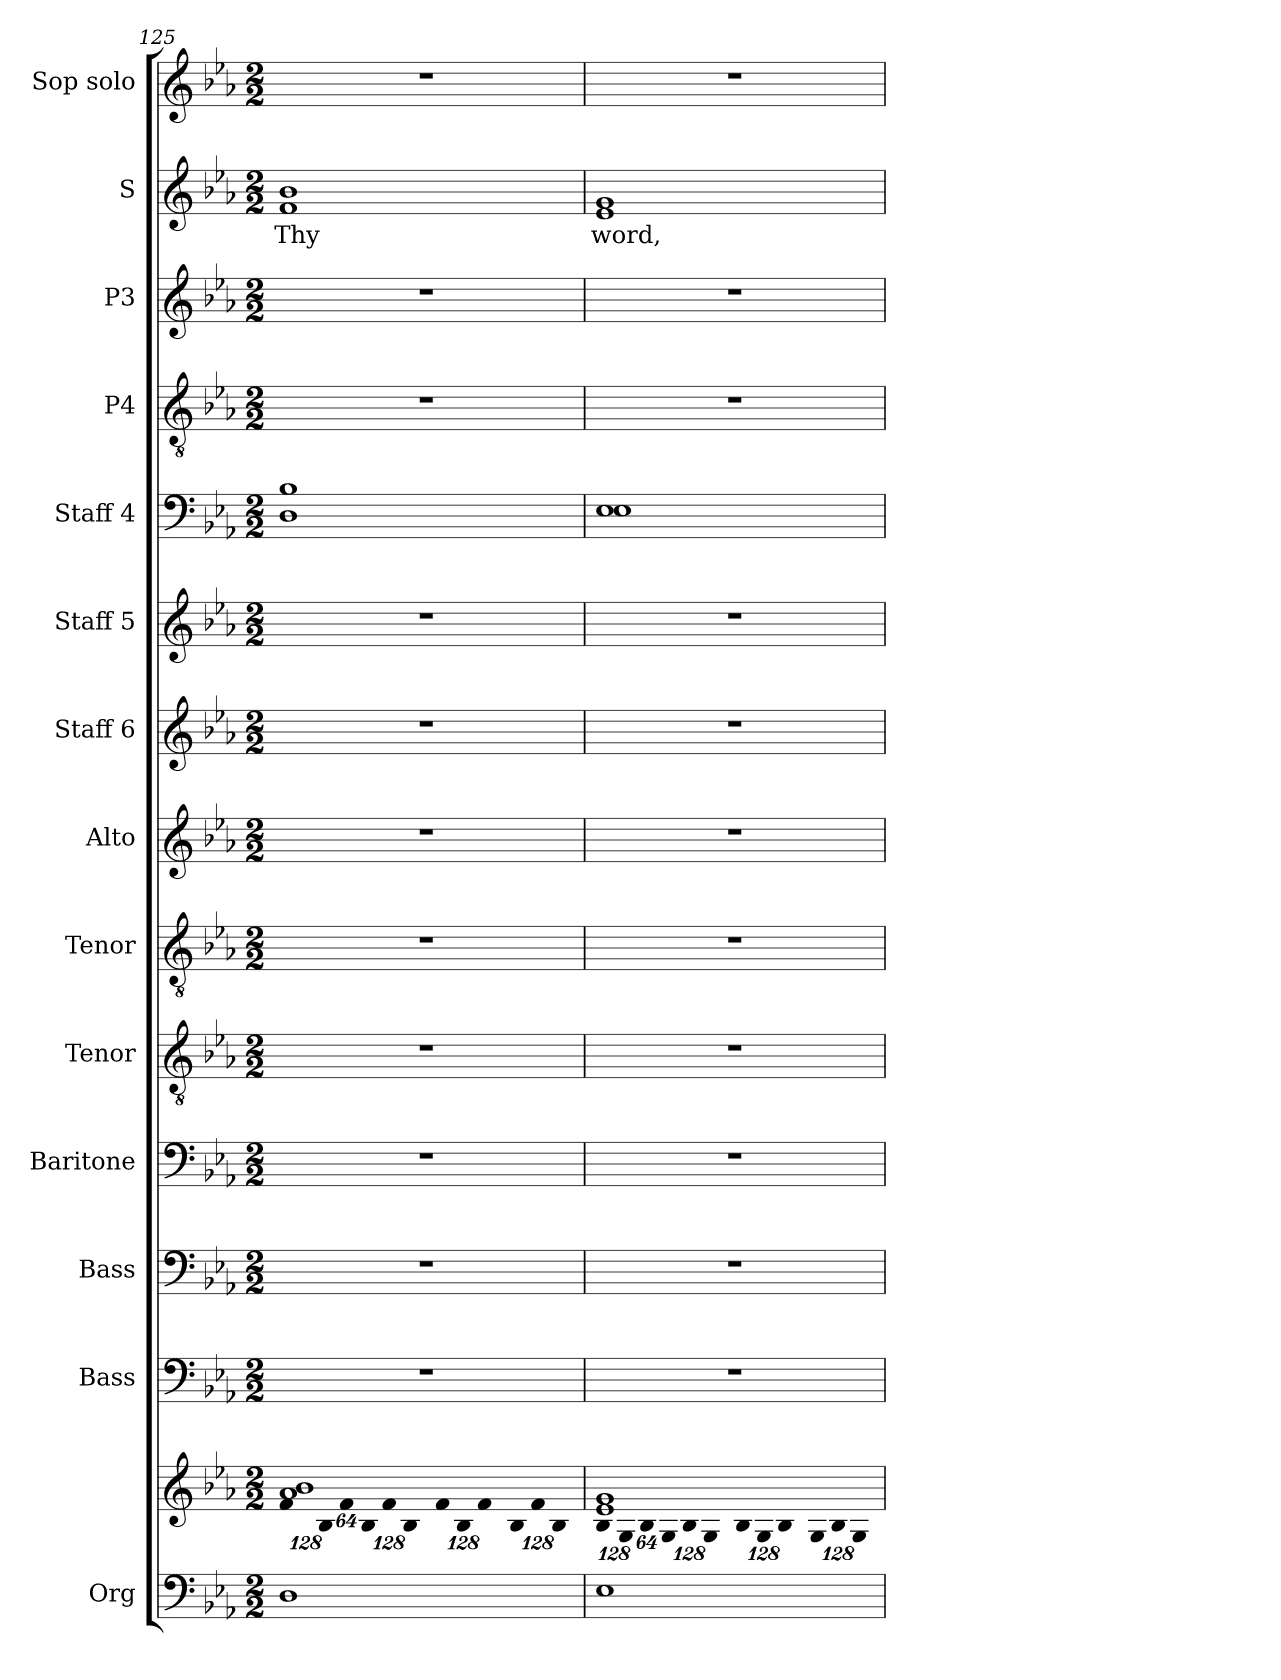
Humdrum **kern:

**kern	**kern	**kern	**kern	**kern	**kern	**kern	**kern	**kern	**kern	**kern	**kern	**kern	**kern	**text	**kern
*part14	*part14	*part13	*part12	*part11	*part10	*part9	*part8	*part7	*part6	*part5	*part4	*part3	*part2	*part2	*part1
*staff15	*staff14	*staff13	*staff12	*staff11	*staff10	*staff9	*staff8	*staff7	*staff6	*staff5	*staff4	*staff3	*staff2	*staff2	*staff1
*I"Org	*	*I"Bass	*I"Bass	*I"Baritone	*I"Tenor	*I"Tenor	*I"Alto	*I"Staff 6	*I"Staff 5	*I"Staff 4	*I"P4	*I"P3	*I"S	*	*I"Sop solo
*I'Org.	*	*I'B.	*I'B.	*I'Bar.	*I'T.	*I'T.	*I'A.	*I'Sta. 6	*I'Sta. 5	*I'Sta. 4	*	*	*	*	*I'S.
!!LO:LB:g=z
*clefF4	*clefG2	*clefF4	*clefF4	*clefF4	*clefGv2	*clefGv2	*clefG2	*clefG2	*clefG2	*clefF4	*clefGv2	*clefG2	*clefG2	*	*clefG2
*	*	*	*	*	*ITrd7c12	*ITrd7c12	*	*	*	*	*	*	*	*	*
*k[b-e-a-]	*k[b-e-a-]	*k[b-e-a-]	*k[b-e-a-]	*k[b-e-a-]	*k[b-e-a-]	*k[b-e-a-]	*k[b-e-a-]	*k[b-e-a-]	*k[b-e-a-]	*k[b-e-a-]	*k[b-e-a-]	*k[b-e-a-]	*k[b-e-a-]	*	*k[b-e-a-]
*E-:	*E-:	*E-:	*E-:	*E-:	*E-:	*E-:	*E-:	*E-:	*E-:	*E-:	*E-:	*E-:	*E-:	*	*E-:
*M2/2	*M2/2	*M2/2	*M2/2	*M2/2	*M2/2	*M2/2	*M2/2	*M2/2	*M2/2	*M2/2	*M2/2	*M2/2	*M2/2	*	*M2/2
=125	=125	=125	=125	=125	=125	=125	=125	=125	=125	=125	=125	=125	=125	=125	=125
*	*^	*	*	*	*	*	*	*	*	*	*	*	*	*	*
*	*	*Xbrackettup	*	*	*	*	*	*	*	*	*	*	*	*	*	*
!	!	!LO:N:vis=8	!	!	!	!	!	!	!	!	!	!	!	!	!	!
*	*	*	*	*	*	*	*	*	*	*	*^	*	*	*^	*	*
!	!	!	!	!	!	!	!	!	!	!	!	!	!	!	!	!	!LO:LY:b:color=#000000	!
1Di	1a-i 1b-i	1024%85fi\	1r	1r	1r	1r	1r	1r	1r	1r	1B-i	1Di	1r	1r	1b-i	1fi	Thy	1r
!	!	!LO:N:vis=8	!	!	!	!	!	!	!	!	!	!	!	!	!	!	!	!
.	.	1024%85B-i\	.	.	.	.	.	.	.	.	.	.	.	.	.	.	.	.
!	!	!LO:N:vis=8	!	!	!	!	!	!	!	!	!	!	!	!	!	!	!	!
.	.	512%43fi\	.	.	.	.	.	.	.	.	.	.	.	.	.	.	.	.
!	!	!LO:N:vis=8	!	!	!	!	!	!	!	!	!	!	!	!	!	!	!	!
.	.	1024%85B-i\	.	.	.	.	.	.	.	.	.	.	.	.	.	.	.	.
!	!	!LO:N:vis=8	!	!	!	!	!	!	!	!	!	!	!	!	!	!	!	!
.	.	1024%85fi\	.	.	.	.	.	.	.	.	.	.	.	.	.	.	.	.
!	!	!LO:N:vis=8	!	!	!	!	!	!	!	!	!	!	!	!	!	!	!	!
.	.	512%43B-i\	.	.	.	.	.	.	.	.	.	.	.	.	.	.	.	.
!	!	!LO:N:vis=8	!	!	!	!	!	!	!	!	!	!	!	!	!	!	!	!
.	.	1024%85fi\	.	.	.	.	.	.	.	.	.	.	.	.	.	.	.	.
!	!	!LO:N:vis=8	!	!	!	!	!	!	!	!	!	!	!	!	!	!	!	!
.	.	1024%85B-i\	.	.	.	.	.	.	.	.	.	.	.	.	.	.	.	.
!	!	!LO:N:vis=8	!	!	!	!	!	!	!	!	!	!	!	!	!	!	!	!
.	.	512%43fi\	.	.	.	.	.	.	.	.	.	.	.	.	.	.	.	.
!	!	!LO:N:vis=8	!	!	!	!	!	!	!	!	!	!	!	!	!	!	!	!
.	.	1024%85B-i\	.	.	.	.	.	.	.	.	.	.	.	.	.	.	.	.
!	!	!LO:N:vis=8	!	!	!	!	!	!	!	!	!	!	!	!	!	!	!	!
.	.	1024%85fi\	.	.	.	.	.	.	.	.	.	.	.	.	.	.	.	.
!	!	!LO:N:vis=8	!	!	!	!	!	!	!	!	!	!	!	!	!	!	!	!
.	.	512%43B-i\	.	.	.	.	.	.	.	.	.	.	.	.	.	.	.	.
=126	=126	=126	=126	=126	=126	=126	=126	=126	=126	=126	=126	=126	=126	=126	=126	=126	=126	=126
!	!	!LO:N:vis=8	!	!	!	!	!	!	!	!	!	!	!	!	!	!	!	!
!	!	!	!	!	!	!	!	!	!	!	!	!	!	!	!	!	!LO:LY:b:color=#000000	!
1E-i	1e-i 1gi	1024%85B-i\	1r	1r	1r	1r	1r	1r	1r	1r	1E-i	1E-i	1r	1r	1gi	1e-i	word,	1r
!	!	!LO:N:vis=8	!	!	!	!	!	!	!	!	!	!	!	!	!	!	!	!
.	.	1024%85Gi\	.	.	.	.	.	.	.	.	.	.	.	.	.	.	.	.
!	!	!LO:N:vis=8	!	!	!	!	!	!	!	!	!	!	!	!	!	!	!	!
.	.	512%43B-i\	.	.	.	.	.	.	.	.	.	.	.	.	.	.	.	.
!	!	!LO:N:vis=8	!	!	!	!	!	!	!	!	!	!	!	!	!	!	!	!
.	.	1024%85Gi\	.	.	.	.	.	.	.	.	.	.	.	.	.	.	.	.
!	!	!LO:N:vis=8	!	!	!	!	!	!	!	!	!	!	!	!	!	!	!	!
.	.	1024%85B-i\	.	.	.	.	.	.	.	.	.	.	.	.	.	.	.	.
!	!	!LO:N:vis=8	!	!	!	!	!	!	!	!	!	!	!	!	!	!	!	!
.	.	512%43Gi\	.	.	.	.	.	.	.	.	.	.	.	.	.	.	.	.
!	!	!LO:N:vis=8	!	!	!	!	!	!	!	!	!	!	!	!	!	!	!	!
.	.	1024%85B-i\	.	.	.	.	.	.	.	.	.	.	.	.	.	.	.	.
!	!	!LO:N:vis=8	!	!	!	!	!	!	!	!	!	!	!	!	!	!	!	!
.	.	1024%85Gi\	.	.	.	.	.	.	.	.	.	.	.	.	.	.	.	.
!	!	!LO:N:vis=8	!	!	!	!	!	!	!	!	!	!	!	!	!	!	!	!
.	.	512%43B-i\	.	.	.	.	.	.	.	.	.	.	.	.	.	.	.	.
!	!	!LO:N:vis=8	!	!	!	!	!	!	!	!	!	!	!	!	!	!	!	!
.	.	1024%85Gi\	.	.	.	.	.	.	.	.	.	.	.	.	.	.	.	.
!	!	!LO:N:vis=8	!	!	!	!	!	!	!	!	!	!	!	!	!	!	!	!
.	.	1024%85B-i\	.	.	.	.	.	.	.	.	.	.	.	.	.	.	.	.
!	!	!LO:N:vis=8	!	!	!	!	!	!	!	!	!	!	!	!	!	!	!	!
.	.	512%43Gi\	.	.	.	.	.	.	.	.	.	.	.	.	.	.	.	.
*	*v	*v	*	*	*	*	*	*	*	*	*v	*v	*	*	*v	*v	*	*
=	=	=	=	=	=	=	=	=	=	=	=	=	=	=	=
*-	*-	*-	*-	*-	*-	*-	*-	*-	*-	*-	*-	*-	*-	*-	*-
